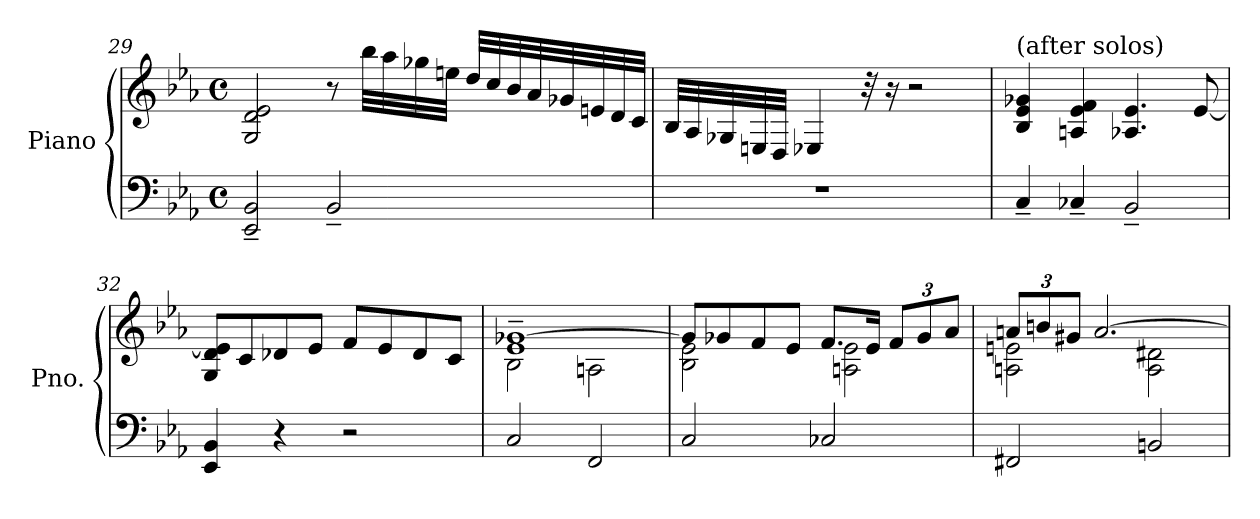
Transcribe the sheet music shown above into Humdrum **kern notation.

**kern	**kern
*part1	*part1
*staff2	*staff1
*I"Piano	*
*I'Pno.	*
*clefF4	*clefG2
*k[b-e-a-]	*k[b-e-a-]
*M4/4	*M4/4
*met(c)	*met(c)
=29	=29
2EE-/~ 2BB-/~	2G/ 2d/ 2e-/
2BB-~/	8r
.	32bb-\LLL
.	32aa-\
.	32gg-X\
.	32een\JJJ
.	32dd/LLL
.	32cc/
.	32b-/
.	32a-/
.	32g-X/
.	32en/
.	32d/
.	32c/JJJ
!!LO:LB:g=z
=30	=30
1r	32B-/LLL
.	32A-/
.	32G-X/
.	32En/
.	32D/JJJ
.	4E-X/
.	32r
.	16r
.	2r
=31	=31
!	!LO:TX:t=(after solos)
4C~/	4B-/ 4e-/ 4g-X/
4C-X~/	4An/ 4e-/ 4f/
2BB-~/	4.A-X/ 4.e-/
.	[8e-/
=32	=32
4EE-/ 4BB-/	8G/ 8d/ 8e-/]L
.	8c/
4r	8d-X/
.	8e-/J
2r	8f/L
.	8e-/
.	8d-/
.	8c/J
=33	=33
*	*^
2C/	1e-~ [1g-X~	2B-\
2FF/	.	2An\
!!LO:LB:g=z	!!
=34	=34	=34
2C/	8g-/L]	2B-\ 2e-\
.	8g-X/	.
.	8f/	.
.	8e-/J	.
2C-X/	8.f/L	2An\ 2e-\
.	16e-/Jk	.
*	*Xbrackettup	*
.	12f/L	.
.	12g-/	.
.	12a-/J	.
=35	=35	=35
2FF#X/	12an/L	2An\ 2en\
.	12bn/	.
.	12g#X/J	.
.	[2.a/	.
2BBn/	.	2A\ 2d#X\
*	*v	*v
=	=
*-	*-
